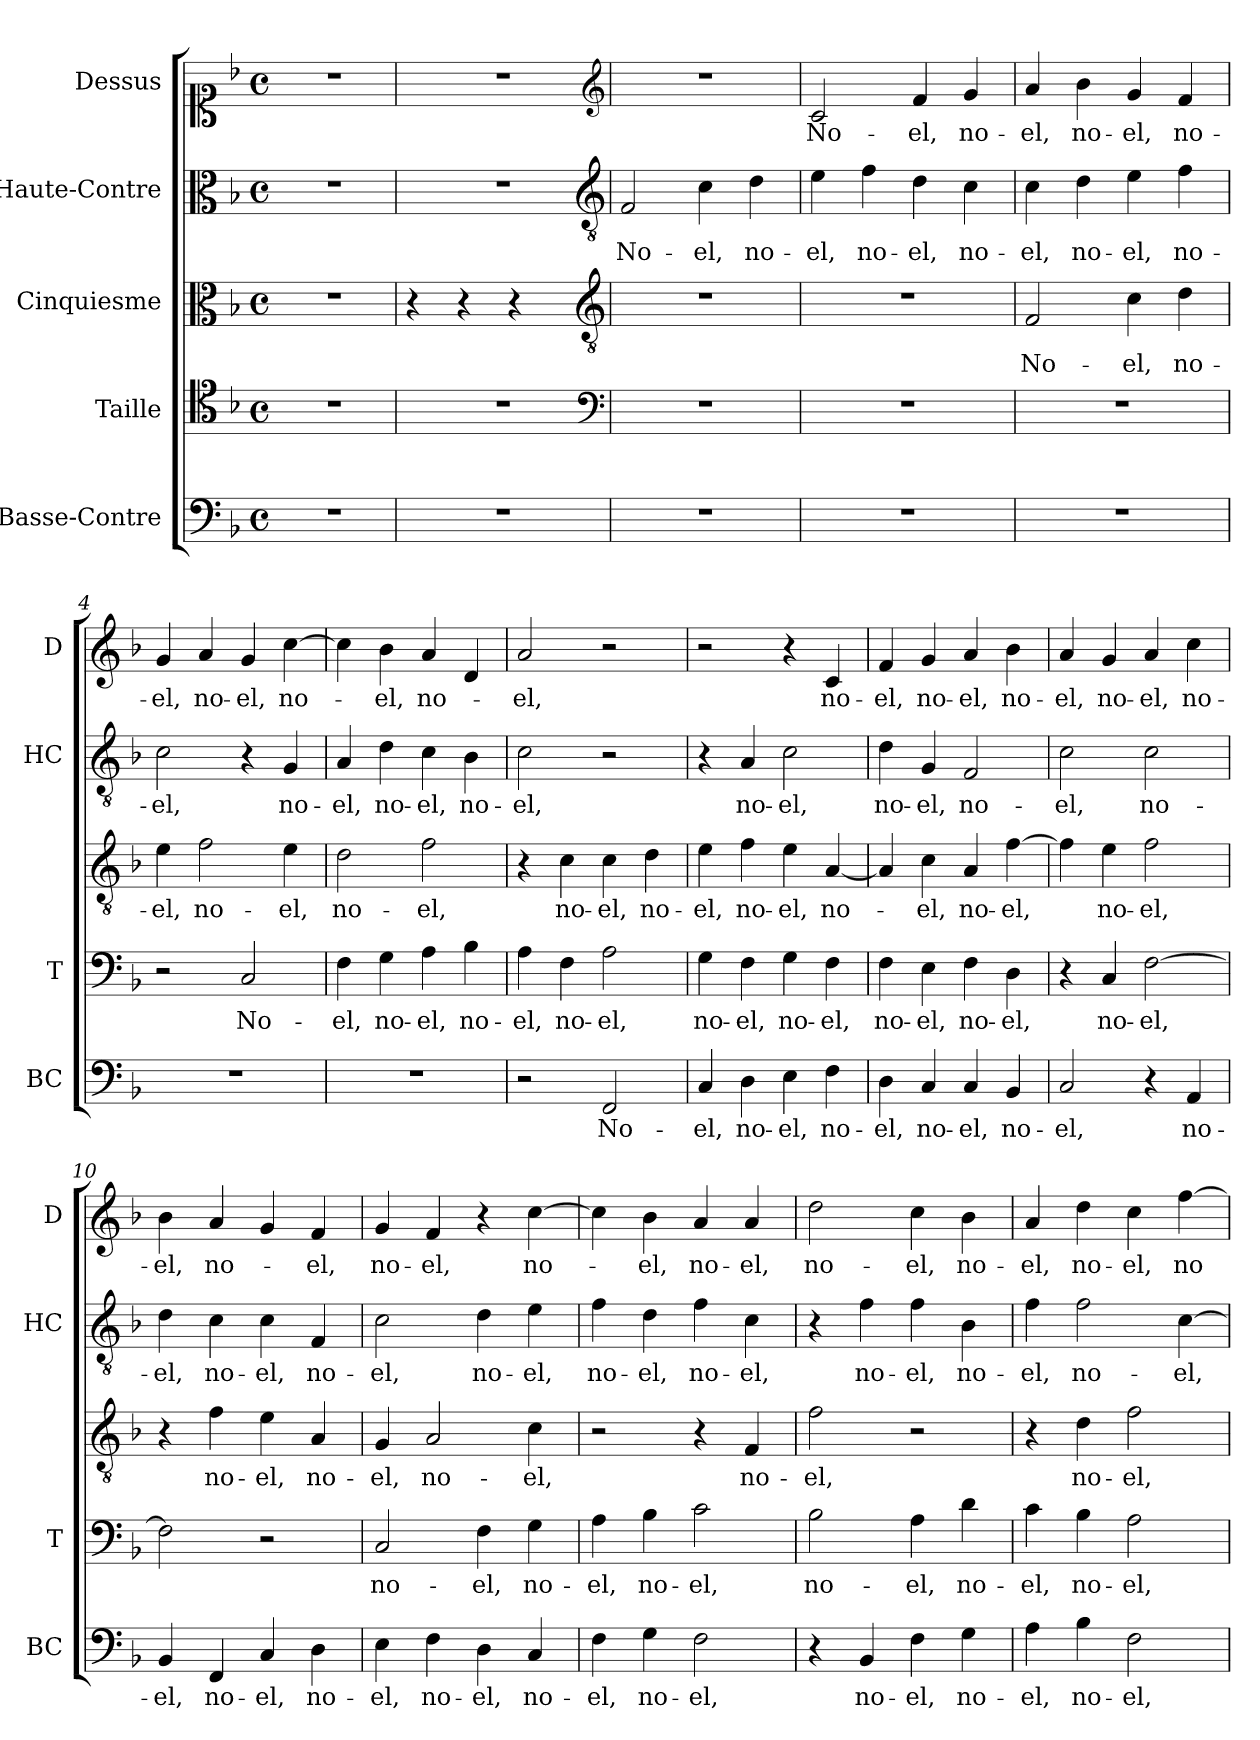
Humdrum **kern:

**kern	**text	**kern	**text	**kern	**text	**kern	**text	**kern	**text
*part5	*part5	*part4	*part4	*part3	*part3	*part2	*part2	*part1	*part1
*staff5	*staff5	*staff4	*staff4	*staff3	*staff3	*staff2	*staff2	*staff1	*staff1
*I"Basse-Contre	*	*I"Taille	*	*I"Cinquiesme	*	*I"Haute-Contre	*	*I"Dessus	*
*I'BC	*	*I'T	*	*	*	*I'HC	*	*I'D	*
*clefF4	*	*clefC4	*	*clefC3	*	*clefC3	*	*clefC1	*
*k[b-]	*	*k[b-]	*	*k[b-]	*	*k[b-]	*	*k[b-]	*
*M4/4	*	*M4/4	*	*M4/4	*	*M4/4	*	*M4/4	*
*met(c)	*	*met(c)	*	*met(c)	*	*met(c)	*	*met(c)	*
=	=	=	=	=	=	=	=	=	=
1r	.	1r	.	1r	.	1r	.	1r	.
=	=	=	=	=	=	=	=	=	=
1r	.	1r	.	4r	.	1r	.	1r	.
.	.	.	.	4r	.	.	.	.	.
.	.	.	.	4r	.	.	.	.	.
.	.	.	.	4ryy	.	.	.	.	.
*	*	*clefF4	*	*clefGv2	*	*clefGv2	*	*clefG2	*
=1	=1	=1	=1	=1	=1	=1	=1	=1	=1
!	!	!	!	!	!	!	!LO:LY:b	!	!
1r	.	1r	.	1r	.	2F/	No-	1r	.
!	!	!	!	!	!	!	!LO:LY:b	!	!
.	.	.	.	.	.	4c\	-el,	.	.
!	!	!	!	!	!	!	!LO:LY:b	!	!
.	.	.	.	.	.	4d\	no-	.	.
=2	=2	=2	=2	=2	=2	=2	=2	=2	=2
!	!	!	!	!	!	!	!LO:LY:b	!	!LO:LY:b
1r	.	1r	.	1r	.	4e\	-el,	2c/	No-
!	!	!	!	!	!	!	!LO:LY:b	!	!
.	.	.	.	.	.	4f\	no-	.	.
!	!	!	!	!	!	!	!LO:LY:b	!	!LO:LY:b
.	.	.	.	.	.	4d\	-el,	4f/	-el,
!	!	!	!	!	!	!	!LO:LY:b	!	!LO:LY:b
.	.	.	.	.	.	4c\	no-	4g/	no-
=3	=3	=3	=3	=3	=3	=3	=3	=3	=3
!	!	!	!	!	!LO:LY:b	!	!LO:LY:b	!	!LO:LY:b
1r	.	1r	.	2F/	No-	4c\	-el,	4a/	-el,
!	!	!	!	!	!	!	!LO:LY:b	!	!LO:LY:b
.	.	.	.	.	.	4d\	no-	4b-\	no-
!	!	!	!	!	!LO:LY:b	!	!LO:LY:b	!	!LO:LY:b
.	.	.	.	4c\	-el,	4e\	-el,	4g/	-el,
!	!	!	!	!	!LO:LY:b	!	!LO:LY:b	!	!LO:LY:b
.	.	.	.	4d\	no-	4f\	no-	4f/	no-
=4	=4	=4	=4	=4	=4	=4	=4	=4	=4
!	!	!	!	!	!LO:LY:b	!	!LO:LY:b	!	!LO:LY:b
1r	.	2r	.	4e\	-el,	2c\	-el,	4g/	-el,
!	!	!	!	!	!LO:LY:b	!	!	!	!LO:LY:b
.	.	.	.	2f\	no-	.	.	4a/	no-
!	!	!	!LO:LY:b	!	!	!	!	!	!LO:LY:b
.	.	2C/	No-	.	.	4r	.	4g/	-el,
!	!	!	!	!	!LO:LY:b	!	!LO:LY:b	!	!LO:LY:b
.	.	.	.	4e\	-el,	4G/	no-	[4cc\	no-
=5	=5	=5	=5	=5	=5	=5	=5	=5	=5
!	!	!	!LO:LY:b	!	!LO:LY:b	!	!LO:LY:b	!	!
1r	.	4F\	-el,	2d\	no-	4A/	-el,	4cc\]	.
!	!	!	!LO:LY:b	!	!	!	!LO:LY:b	!	!LO:LY:b
.	.	4G\	no-	.	.	4d\	no-	4b-\	-el,
!	!	!	!LO:LY:b	!	!LO:LY:b	!	!LO:LY:b	!	!LO:LY:b
.	.	4A\	-el,	2f\	-el,	4c\	-el,	4a/	no-
!	!	!	!LO:LY:b	!	!	!	!LO:LY:b	!	!
.	.	4B-\	no-	.	.	4B-\	no-	4d/	.
=6	=6	=6	=6	=6	=6	=6	=6	=6	=6
!	!	!	!LO:LY:b	!	!	!	!LO:LY:b	!	!LO:LY:b
2r	.	4A\	-el,	4r	.	2c\	-el,	2a/	-el,
!	!	!	!LO:LY:b	!	!LO:LY:b	!	!	!	!
.	.	4F\	no-	4c\	no-	.	.	.	.
!	!LO:LY:b	!	!LO:LY:b	!	!LO:LY:b	!	!	!	!
2FF/	No-	2A\	-el,	4c\	-el,	2r	.	2r	.
!	!	!	!	!	!LO:LY:b	!	!	!	!
.	.	.	.	4d\	no-	.	.	.	.
=7	=7	=7	=7	=7	=7	=7	=7	=7	=7
!	!LO:LY:b	!	!LO:LY:b	!	!LO:LY:b	!	!	!	!
4C/	-el,	4G\	no-	4e\	-el,	4r	.	2r	.
!	!LO:LY:b	!	!LO:LY:b	!	!LO:LY:b	!	!LO:LY:b	!	!
4D\	no-	4F\	-el,	4f\	no-	4A/	no-	.	.
!	!LO:LY:b	!	!LO:LY:b	!	!LO:LY:b	!	!LO:LY:b	!	!
4E\	-el,	4G\	no-	4e\	-el,	2c\	-el,	4r	.
!	!LO:LY:b	!	!LO:LY:b	!	!LO:LY:b	!	!	!	!LO:LY:b
4F\	no-	4F\	-el,	[4A/	no-	.	.	4c/	no-
!!LO:LB:g=z
=8	=8	=8	=8	=8	=8	=8	=8	=8	=8
!	!LO:LY:b	!	!LO:LY:b	!	!	!	!LO:LY:b	!	!LO:LY:b
4D\	-el,	4F\	no-	4A/]	.	4d\	no-	4f/	-el,
!	!LO:LY:b	!	!LO:LY:b	!	!LO:LY:b	!	!LO:LY:b	!	!LO:LY:b
4C/	no-	4E\	-el,	4c\	-el,	4G/	-el,	4g/	no-
!	!LO:LY:b	!	!LO:LY:b	!	!LO:LY:b	!	!LO:LY:b	!	!LO:LY:b
4C/	-el,	4F\	no-	4A/	no-	2F/	no-	4a/	-el,
!	!LO:LY:b	!	!LO:LY:b	!	!LO:LY:b	!	!	!	!LO:LY:b
4BB-/	no-	4D\	-el,	[4f\	-el,	.	.	4b-\	no-
=9	=9	=9	=9	=9	=9	=9	=9	=9	=9
!	!LO:LY:b	!	!	!	!	!	!LO:LY:b	!	!LO:LY:b
2C/	-el,	4r	.	4f\]	.	2c\	-el,	4a/	-el,
!	!	!	!LO:LY:b	!	!LO:LY:b	!	!	!	!LO:LY:b
.	.	4C/	no-	4e\	no-	.	.	4g/	no-
!	!	!	!LO:LY:b	!	!LO:LY:b	!	!LO:LY:b	!	!LO:LY:b
4r	.	[2F\	-el,	2f\	-el,	2c\	no-	4a/	-el,
!	!LO:LY:b	!	!	!	!	!	!	!	!LO:LY:b
4AA/	no-	.	.	.	.	.	.	4cc\	no-
=10	=10	=10	=10	=10	=10	=10	=10	=10	=10
!	!LO:LY:b	!	!	!	!	!	!LO:LY:b	!	!LO:LY:b
4BB-/	-el,	2F\]	.	4r	.	4d\	-el,	4b-\	-el,
!	!LO:LY:b	!	!	!	!LO:LY:b	!	!LO:LY:b	!	!LO:LY:b
4FF/	no-	.	.	4f\	no-	4c\	no-	4a/	no-
!	!LO:LY:b	!	!	!	!LO:LY:b	!	!LO:LY:b	!	!
4C/	-el,	2r	.	4e\	-el,	4c\	-el,	4g/	.
!	!LO:LY:b	!	!	!	!LO:LY:b	!	!LO:LY:b	!	!LO:LY:b
4D\	no-	.	.	4A/	no-	4F/	no-	4f/	-el,
=11	=11	=11	=11	=11	=11	=11	=11	=11	=11
!	!LO:LY:b	!	!LO:LY:b	!	!LO:LY:b	!	!LO:LY:b	!	!LO:LY:b
4E\	-el,	2C/	no-	4G/	-el,	2c\	-el,	4g/	no-
!	!LO:LY:b	!	!	!	!LO:LY:b	!	!	!	!LO:LY:b
4F\	no-	.	.	2A/	no-	.	.	4f/	-el,
!	!LO:LY:b	!	!LO:LY:b	!	!	!	!LO:LY:b	!	!
4D\	-el,	4F\	-el,	.	.	4d\	no-	4r	.
!	!LO:LY:b	!	!LO:LY:b	!	!LO:LY:b	!	!LO:LY:b	!	!LO:LY:b
4C/	no-	4G\	no-	4c\	-el,	4e\	-el,	[4cc\	no-
=12	=12	=12	=12	=12	=12	=12	=12	=12	=12
!	!LO:LY:b	!	!LO:LY:b	!	!	!	!LO:LY:b	!	!
4F\	-el,	4A\	-el,	2r	.	4f\	no-	4cc\]	.
!	!LO:LY:b	!	!LO:LY:b	!	!	!	!LO:LY:b	!	!LO:LY:b
4G\	no-	4B-\	no-	.	.	4d\	-el,	4b-\	-el,
!	!LO:LY:b	!	!LO:LY:b	!	!	!	!LO:LY:b	!	!LO:LY:b
2F\	-el,	2c\	-el,	4r	.	4f\	no-	4a/	no-
!	!	!	!	!	!LO:LY:b	!	!LO:LY:b	!	!LO:LY:b
.	.	.	.	4F/	no-	4c\	-el,	4a/	-el,
=13	=13	=13	=13	=13	=13	=13	=13	=13	=13
!	!	!	!LO:LY:b	!	!LO:LY:b	!	!	!	!LO:LY:b
4r	.	2B-\	no-	2f\	-el,	4r	.	2dd\	no-
!	!LO:LY:b	!	!	!	!	!	!LO:LY:b	!	!
4BB-/	no-	.	.	.	.	4f\	no-	.	.
!	!LO:LY:b	!	!LO:LY:b	!	!	!	!LO:LY:b	!	!LO:LY:b
4F\	-el,	4A\	-el,	2r	.	4f\	-el,	4cc\	-el,
!	!LO:LY:b	!	!LO:LY:b	!	!	!	!LO:LY:b	!	!LO:LY:b
4G\	no-	4d\	no-	.	.	4B-\	no-	4b-\	no-
=14	=14	=14	=14	=14	=14	=14	=14	=14	=14
!	!LO:LY:b	!	!LO:LY:b	!	!	!	!LO:LY:b	!	!LO:LY:b
4A\	-el,	4c\	-el,	4r	.	4f\	-el,	4a/	-el,
!	!LO:LY:b	!	!LO:LY:b	!	!LO:LY:b	!	!LO:LY:b	!	!LO:LY:b
4B-\	no-	4B-\	no-	4d\	no-	2f\	no-	4dd\	no-
!	!LO:LY:b	!	!LO:LY:b	!	!LO:LY:b	!	!	!	!LO:LY:b
2F\	-el,	2A\	-el,	2f\	-el,	.	.	4cc\	-el,
!	!	!	!	!	!	!	!LO:LY:b	!	!LO:LY:b
.	.	.	.	.	.	[4c\	-el,	[4ff\	no-
=	=	=	=	=	=	=	=	=	=
*-	*-	*-	*-	*-	*-	*-	*-	*-	*-
